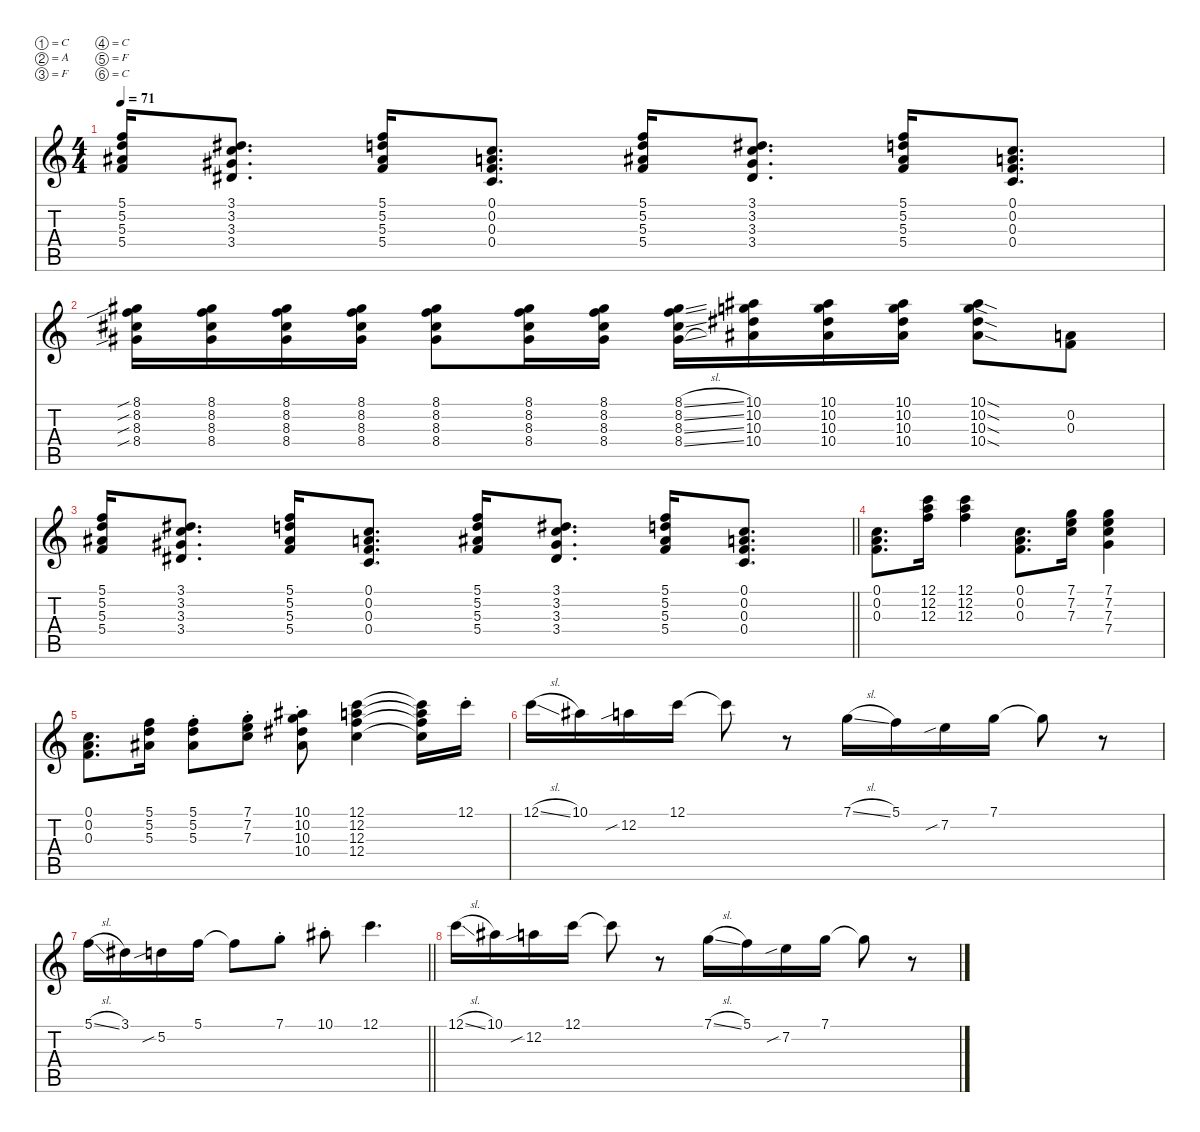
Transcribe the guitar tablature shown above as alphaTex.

\defaultSystemsLayout 4
\hideDynamics
\bracketExtendMode nobrackets
\singleTrackTrackNamePolicy hidden
\multiTrackTrackNamePolicy hidden
\firstSystemTrackNameMode fullname
\firstSystemTrackNameOrientation horizontal
\otherSystemsTrackNameOrientation horizontal
\track ("Guitar 1" "el.guit.") {defaultSystemsLayout 4 instrument electricguitarclean}
\staff {score tabs}
\tuning (C4 A3 F3 C3 F2 C2)
\ts (4 4)
\tempo 71
\clef g2
\ks c
(5.1 5.2 5.3{acc #} 5.4).16{dy mf beam Up} (3.1{acc #} 3.2 3.3{acc #} 3.4{acc #}).8{d beam Up} (5.1 5.2 5.3{acc #} 5.4).16{beam Up} (0.1 0.2 0.3 0.4).8{d beam Up} (5.1 5.2 5.3{acc #} 5.4).16{beam Up} (3.1{acc #} 3.2 3.3{acc #} 3.4{acc #}).8{d beam Up} (5.1 5.2 5.3{acc #} 5.4).16{beam Up} (0.1 0.2 0.3 0.4).8{d beam Up} |
(8.1{sib acc #} 8.2{sib} 8.3{sib acc #} 8.4{sib acc #}).16{beam Down} (8.1{acc #} 8.2 8.3{acc #} 8.4{acc #}).16{beam Down} (8.1{acc #} 8.2 8.3{acc #} 8.4{acc #}).16{beam Down} (8.1{acc #} 8.2 8.3{acc #} 8.4{acc #}).16{beam Down} (8.1{acc #} 8.2 8.3{acc #} 8.4{acc #}).8{beam Down} (8.1{acc #} 8.2 8.3{acc #} 8.4{acc #}).16{beam Down} (8.1{acc #} 8.2 8.3{acc #} 8.4{acc #}).16{beam Down} (8.1{sl acc #} 8.2{sl} 8.3{sl acc #} 8.4{sl acc #}).16{beam Down} (10.1{acc #} 10.2 10.3{acc #} 10.4{acc #}).16{beam Down} (10.1{acc #} 10.2 10.3{acc #} 10.4{acc #}).16{beam Down} (10.1{acc #} 10.2 10.3{acc #} 10.4{acc #}).16{beam Down} (10.1{sod acc #} 10.2{sod} 10.3{sod acc #} 10.4{sod acc #}).8{beam Down} (0.2 0.3).8{beam Down} |
\barLineRight lightlight
(5.1 5.2 5.3{acc #} 5.4).16{beam Up} (3.1{acc #} 3.2 3.3{acc #} 3.4{acc #}).8{d beam Up} (5.1 5.2 5.3{acc #} 5.4).16{beam Up} (0.1 0.2 0.3 0.4).8{d beam Up} (5.1 5.2 5.3{acc #} 5.4).16{beam Up} (3.1{acc #} 3.2 3.3{acc #} 3.4{acc #}).8{d beam Up} (5.1 5.2 5.3{acc #} 5.4).16{beam Up} (0.1 0.2 0.3 0.4).8{d beam Up} |
(0.1 0.2 0.3).8{d beam Down} (12.1 12.2 12.3).16{beam Down} (12.1 12.2 12.3).4{beam Down} (0.1 0.2 0.3).8{d beam Down} (7.1 7.2 7.3).16{beam Down} (7.1 7.2 7.3 7.4).4{beam Down} |
(0.1 0.2 0.3).8{d instrument distortionguitar beam Down} (5.1 5.2 5.3{acc #}).16{beam Down} (5.1{st} 5.2{st} 5.3{st acc #}).8{beam Down} (7.1{st} 7.2{st} 7.3{st}).8{beam Down} (10.1{st acc #} 10.2{st} 10.3{st acc #} 10.4{st acc #}).8{beam Down} (12.1 12.2 12.3 12.4).4{beam Down} (12.1{t} 12.2{t} 12.3{t} 12.4{t}).16{dy f beam Down} 12.1{st}.16{dy mf beam Down} |
12.1{sl}.16{dy f beam Down} 10.1{acc #}.16{beam Down} 12.2{sib}.16{beam Down} 12.1.16{beam Down} 12.1{t}.8{beam Down} r.8{beam Down} 7.1{sl}.16{beam Down} 5.1.16{beam Down} 7.2{sib}.16{beam Down} 7.1.16{beam Down} 7.1{t}.8{beam Down} r.8{beam Down} |
\barLineRight lightlight
5.1{sl}.16{beam Down} 3.1{acc #}.16{beam Down} 5.2{sib}.16{beam Down} 5.1.16{beam Down} 5.1{t}.8{beam Down} 7.1{st}.8{beam Down} 10.1{st acc #}.8{beam Down} 12.1.4{d beam Down} |
12.1{sl}.16{beam Down} 10.1{acc #}.16{beam Down} 12.2{sib}.16{beam Down} 12.1.16{beam Down} 12.1{t}.8{beam Down} r.8{beam Down} 7.1{sl}.16{beam Down} 5.1.16{beam Down} 7.2{sib}.16{beam Down} 7.1.16{beam Down} 7.1{t}.8{beam Down} r.8{beam Down}
